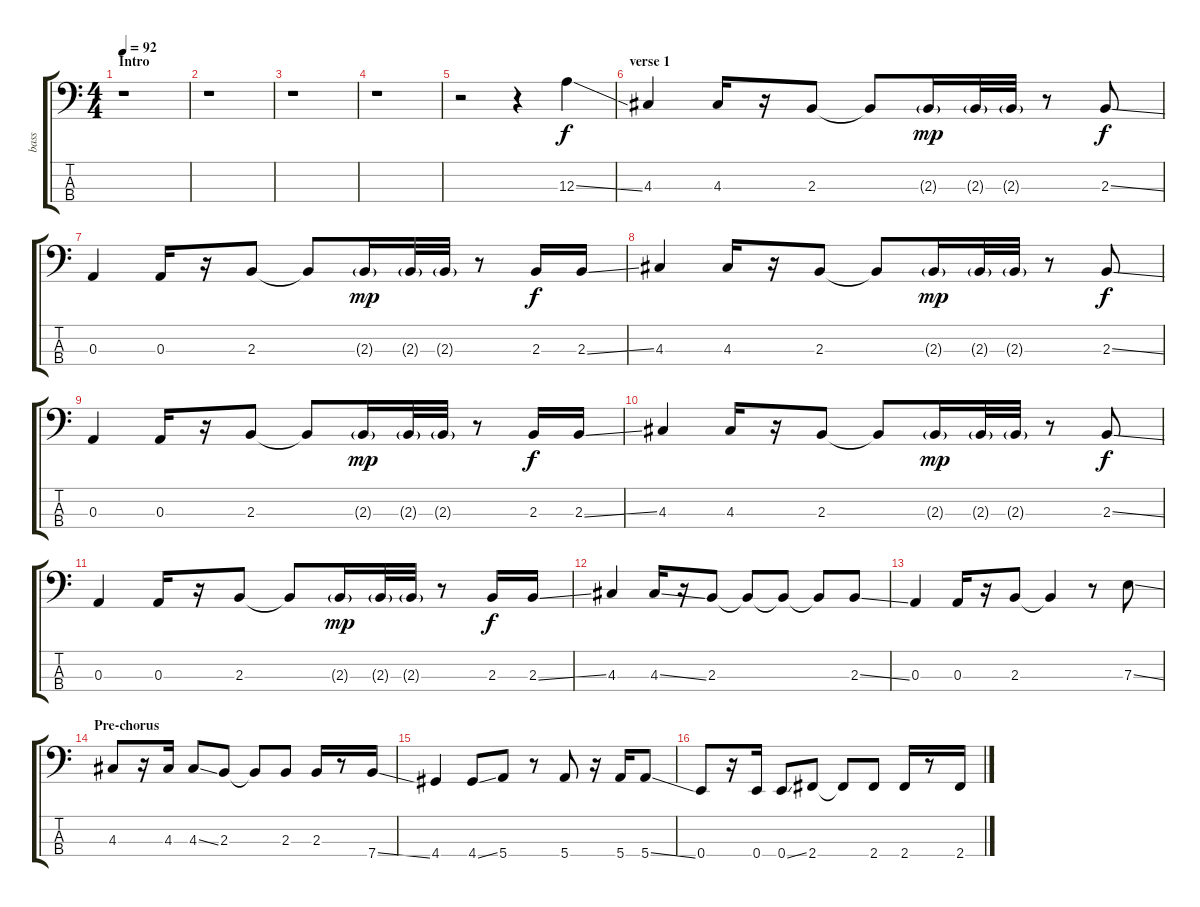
\track ("bass" "bass") {instrument electricbassfinger}
\staff {score tabs}
\tuning (G2 D2 A1 E1) {hide}
\ts (4 4)
\section ("" "Intro")
\tempo 92
\clef f4
\ks c
r.1{dy f instrument electricbassfinger} |
r.1 |
r.1 |
r.1 |
r.2 r.4 12.3{ss}.4 |
\section ("" "verse 1")
4.3.4 4.3.16 r.16 2.3.8 2.3{t}.8 2.3{g}.16{dy mp} 2.3{g}.32 2.3{g}.32 r.8 2.3{ss}.8{dy f} |
0.3.4 0.3.16 r.16 2.3.8 2.3{t}.8 2.3{g}.16{dy mp} 2.3{g}.32 2.3{g}.32 r.8 2.3.16{dy f} 2.3{ss}.16 |
4.3.4 4.3.16 r.16 2.3.8 2.3{t}.8 2.3{g}.16{dy mp} 2.3{g}.32 2.3{g}.32 r.8 2.3{ss}.8{dy f} |
0.3.4 0.3.16 r.16 2.3.8 2.3{t}.8 2.3{g}.16{dy mp} 2.3{g}.32 2.3{g}.32 r.8 2.3.16{dy f} 2.3{ss}.16 |
4.3.4 4.3.16 r.16 2.3.8 2.3{t}.8 2.3{g}.16{dy mp} 2.3{g}.32 2.3{g}.32 r.8 2.3{ss}.8{dy f} |
0.3.4 0.3.16 r.16 2.3.8 2.3{t}.8 2.3{g}.16{dy mp} 2.3{g}.32 2.3{g}.32 r.8 2.3.16{dy f} 2.3{ss}.16 |
4.3.4 4.3{ss}.16 r.16 2.3.8 2.3{t}.8 2.3{t}.8 2.3{t}.8 2.3{ss}.8 |
0.3.4 0.3.16 r.16 2.3.8 2.3{t}.4 r.8 7.3{ss}.8 |
\section ("" "Pre-chorus")
4.3.8 r.16 4.3.16 4.3{ss}.8 2.3.8 2.3{t}.8 2.3.8 2.3.16 r.8 7.4{ss}.16 |
4.4.4 4.4{ss}.8 5.4.8 r.8 5.4.8 r.16 5.4.16 5.4{ss}.8 |
0.4.8 r.16 0.4.16 0.4{ss}.8 2.4.8 2.4{t}.8 2.4.8 2.4.16 r.8 2.4{ss}.16
